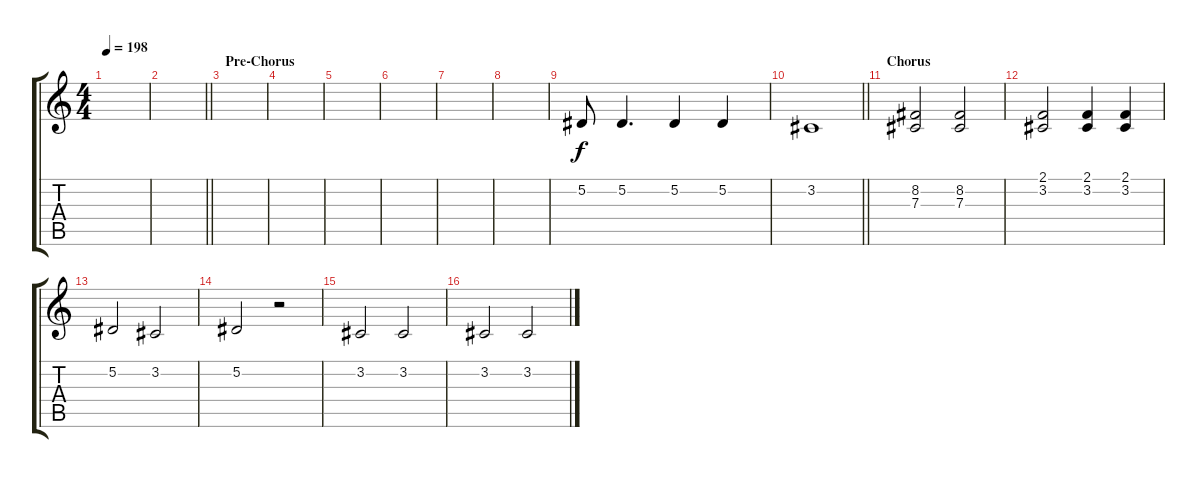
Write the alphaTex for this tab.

\track "" {instrument bassoon}
\staff {score tabs}
\tuning (Eb4 Bb3 Gb3 Db3 Ab2 Eb2) {hide}
\ts (4 4)
\tempo 198
\clef g2
\ks c
|
\barLineRight lightlight
|
\section ("" "Pre-Chorus")
|
|
|
|
|
|
5.2.8 5.2.4{d} 5.2.4 5.2.4 |
\barLineRight lightlight
3.2.1 |
\section ("" "Chorus")
(8.2 7.3).2 (8.2 7.3).2 |
(2.1 3.2).2 (2.1 3.2).4 (2.1 3.2).4 |
5.2.2 3.2.2 |
5.2.2 r.2 |
3.2.2 3.2.2 |
3.2.2 3.2.2
